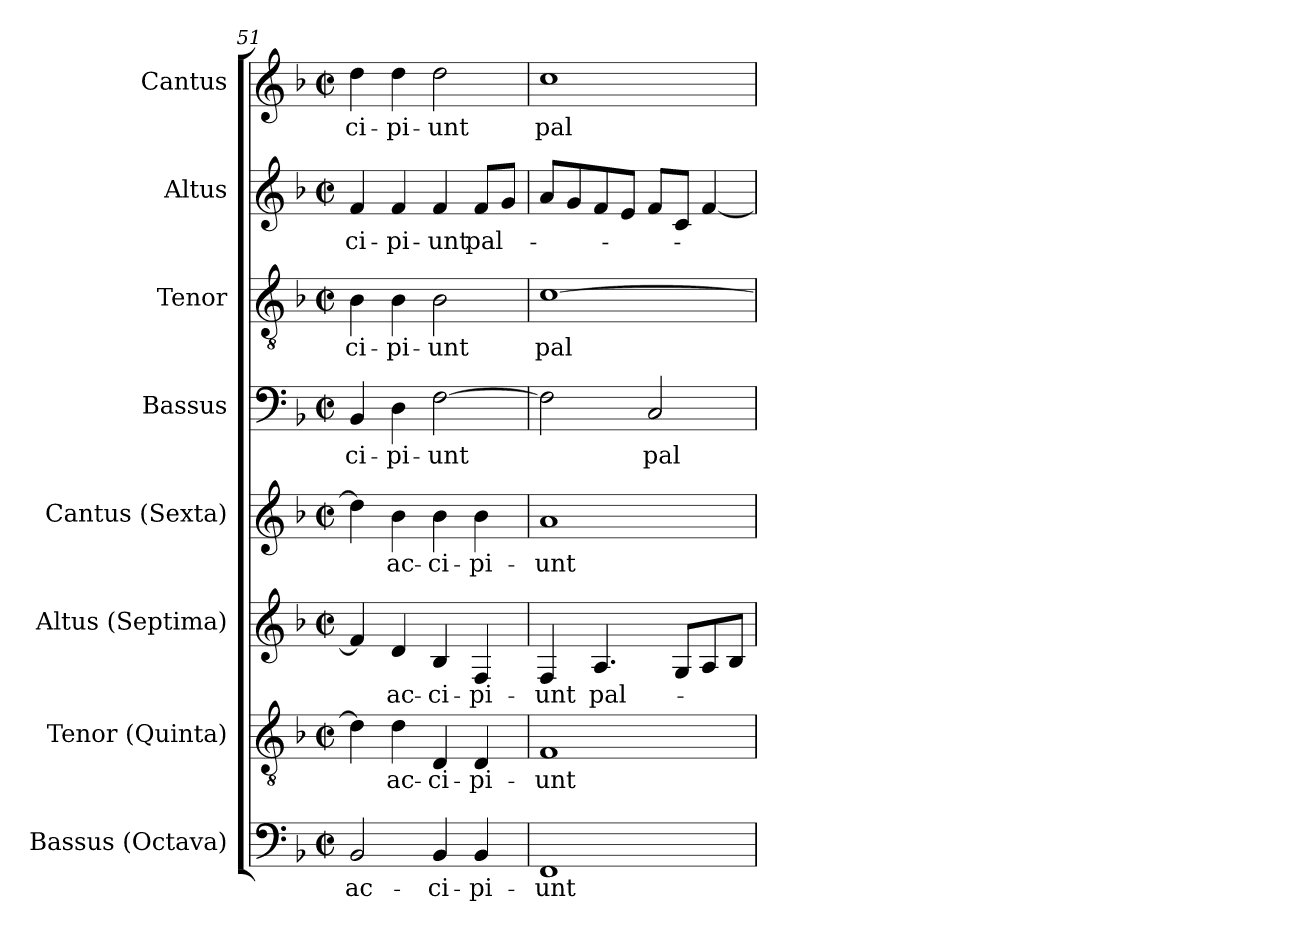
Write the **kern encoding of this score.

**kern	**text	**kern	**text	**kern	**text	**kern	**text	**kern	**text	**kern	**text	**kern	**text	**kern	**text
*part8	*part8	*part7	*part7	*part6	*part6	*part5	*part5	*part4	*part4	*part3	*part3	*part2	*part2	*part1	*part1
*staff8	*staff8	*staff7	*staff7	*staff6	*staff6	*staff5	*staff5	*staff4	*staff4	*staff3	*staff3	*staff2	*staff2	*staff1	*staff1
*I"Bassus (Octava)	*	*I"Tenor (Quinta)	*	*I"Altus (Septima)	*	*I"Cantus (Sexta)	*	*I"Bassus	*	*I"Tenor	*	*I"Altus	*	*I"Cantus	*
*I'B.	*	*I'T.	*	*I'A.	*	*I'S.	*	*I'B.	*	*I'T.	*	*I'A.	*	*	*
*clefF4	*	*clefGv2	*	*clefG2	*	*clefG2	*	*clefF4	*	*clefGv2	*	*clefG2	*	*clefG2	*
*	*	*ITrd7c12	*	*	*	*	*	*	*	*ITrd7c12	*	*	*	*	*
*k[b-]	*	*k[b-]	*	*k[b-]	*	*k[b-]	*	*k[b-]	*	*k[b-]	*	*k[b-]	*	*k[b-]	*
*F:	*	*F:	*	*F:	*	*F:	*	*F:	*	*F:	*	*F:	*	*F:	*
*M2/2	*	*M2/2	*	*M2/2	*	*M2/2	*	*M2/2	*	*M2/2	*	*M2/2	*	*M2/2	*
*met(c|)	*	*met(c|)	*	*met(c|)	*	*met(c|)	*	*met(c|)	*	*met(c|)	*	*met(c|)	*	*met(c|)	*
=51	=51	=51	=51	=51	=51	=51	=51	=51	=51	=51	=51	=51	=51	=51	=51
!	!LO:LY:b:color=#000000	!	!	!	!	!	!	!	!	!	!	!	!	!	!
!	!	!	!	!	!	!	!	!	!LO:LY:b:color=#000000	!	!	!	!	!	!
!	!	!	!	!	!	!	!	!	!	!	!LO:LY:b:color=#000000	!	!	!	!
!	!	!	!	!	!	!	!	!	!	!	!	!	!LO:LY:b:color=#000000	!	!
!	!	!	!	!	!	!	!	!	!	!	!	!	!	!	!LO:LY:b:color=#000000
2BB-i/	ac-	4Di\]	.	4fi/]	.	4ddi\]	.	4BB-i/	-ci-	4BB-i\	-ci-	4fi/	-ci-	4ddi\	-ci-
!	!	!	!LO:LY:b:color=#000000	!	!	!	!	!	!	!	!	!	!	!	!
!	!	!	!	!	!LO:LY:b:color=#000000	!	!	!	!	!	!	!	!	!	!
!	!	!	!	!	!	!	!LO:LY:b:color=#000000	!	!	!	!	!	!	!	!
!	!	!	!	!	!	!	!	!	!LO:LY:b:color=#000000	!	!	!	!	!	!
!	!	!	!	!	!	!	!	!	!	!	!LO:LY:b:color=#000000	!	!	!	!
!	!	!	!	!	!	!	!	!	!	!	!	!	!LO:LY:b:color=#000000	!	!
!	!	!	!	!	!	!	!	!	!	!	!	!	!	!	!LO:LY:b:color=#000000
.	.	4Di\	ac-	4di/	ac-	4b-i\	ac-	4Di\	-pi-	4BB-i\	-pi-	4fi/	-pi-	4ddi\	-pi-
!	!LO:LY:b:color=#000000	!	!	!	!	!	!	!	!	!	!	!	!	!	!
!	!	!	!LO:LY:b:color=#000000	!	!	!	!	!	!	!	!	!	!	!	!
!	!	!	!	!	!LO:LY:b:color=#000000	!	!	!	!	!	!	!	!	!	!
!	!	!	!	!	!	!	!LO:LY:b:color=#000000	!	!	!	!	!	!	!	!
!	!	!	!	!	!	!	!	!	!LO:LY:b:color=#000000	!	!	!	!	!	!
!	!	!	!	!	!	!	!	!	!	!	!LO:LY:b:color=#000000	!	!	!	!
!	!	!	!	!	!	!	!	!	!	!	!	!	!LO:LY:b:color=#000000	!	!
!	!	!	!	!	!	!	!	!	!	!	!	!	!	!	!LO:LY:b:color=#000000
4BB-i/	-ci-	4DDi/	-ci-	4B-i/	-ci-	4b-i\	-ci-	[>2Fi\	-unt	2BB-i\	-unt	4fi/	-unt	2ddi\	-unt
!	!LO:LY:b:color=#000000	!	!	!	!	!	!	!	!	!	!	!	!	!	!
!	!	!	!LO:LY:b:color=#000000	!	!	!	!	!	!	!	!	!	!	!	!
!	!	!	!	!	!LO:LY:b:color=#000000	!	!	!	!	!	!	!	!	!	!
!	!	!	!	!	!	!	!LO:LY:b:color=#000000	!	!	!	!	!	!	!	!
!	!	!	!	!	!	!	!	!	!	!	!	!	!LO:LY:b:color=#000000	!	!
4BB-i/	-pi-	4DDi/	-pi-	4Fi/	-pi-	4b-i\	-pi-	.	.	.	.	8fi/L	pal-	.	.
.	.	.	.	.	.	.	.	.	.	.	.	8gi/J	.	.	.
=52	=52	=52	=52	=52	=52	=52	=52	=52	=52	=52	=52	=52	=52	=52	=52
!	!LO:LY:b:color=#000000	!	!	!	!	!	!	!	!	!	!	!	!	!	!
!	!	!	!LO:LY:b:color=#000000	!	!	!	!	!	!	!	!	!	!	!	!
!	!	!	!	!	!LO:LY:b:color=#000000	!	!	!	!	!	!	!	!	!	!
!	!	!	!	!	!	!	!LO:LY:b:color=#000000	!	!	!	!	!	!	!	!
!	!	!	!	!	!	!	!	!	!	!	!LO:LY:b:color=#000000	!	!	!	!
!	!	!	!	!	!	!	!	!	!	!	!	!	!	!	!LO:LY:b:color=#000000
1FFi	-unt	1FFi	-unt	4Fi/	-unt	1ai	-unt	2Fi\]	.	[>1Ci	pal-	8ai/L	.	1cci	pal-
.	.	.	.	.	.	.	.	.	.	.	.	8gi/	.	.	.
!	!	!	!	!	!LO:LY:b:color=#000000	!	!	!	!	!	!	!	!	!	!
.	.	.	.	4.Ai/	pal-	.	.	.	.	.	.	8fi/	.	.	.
.	.	.	.	.	.	.	.	.	.	.	.	8ei/J	.	.	.
!	!	!	!	!	!	!	!	!	!LO:LY:b:color=#000000	!	!	!	!	!	!
.	.	.	.	.	.	.	.	2Ci/	pal-	.	.	8fi/L	.	.	.
.	.	.	.	8Gi/L	.	.	.	.	.	.	.	8ci/J	.	.	.
.	.	.	.	8Ai/	.	.	.	.	.	.	.	[<4fi/	.	.	.
.	.	.	.	8B-i/J	.	.	.	.	.	.	.	.	.	.	.
=	=	=	=	=	=	=	=	=	=	=	=	=	=	=	=
*-	*-	*-	*-	*-	*-	*-	*-	*-	*-	*-	*-	*-	*-	*-	*-
